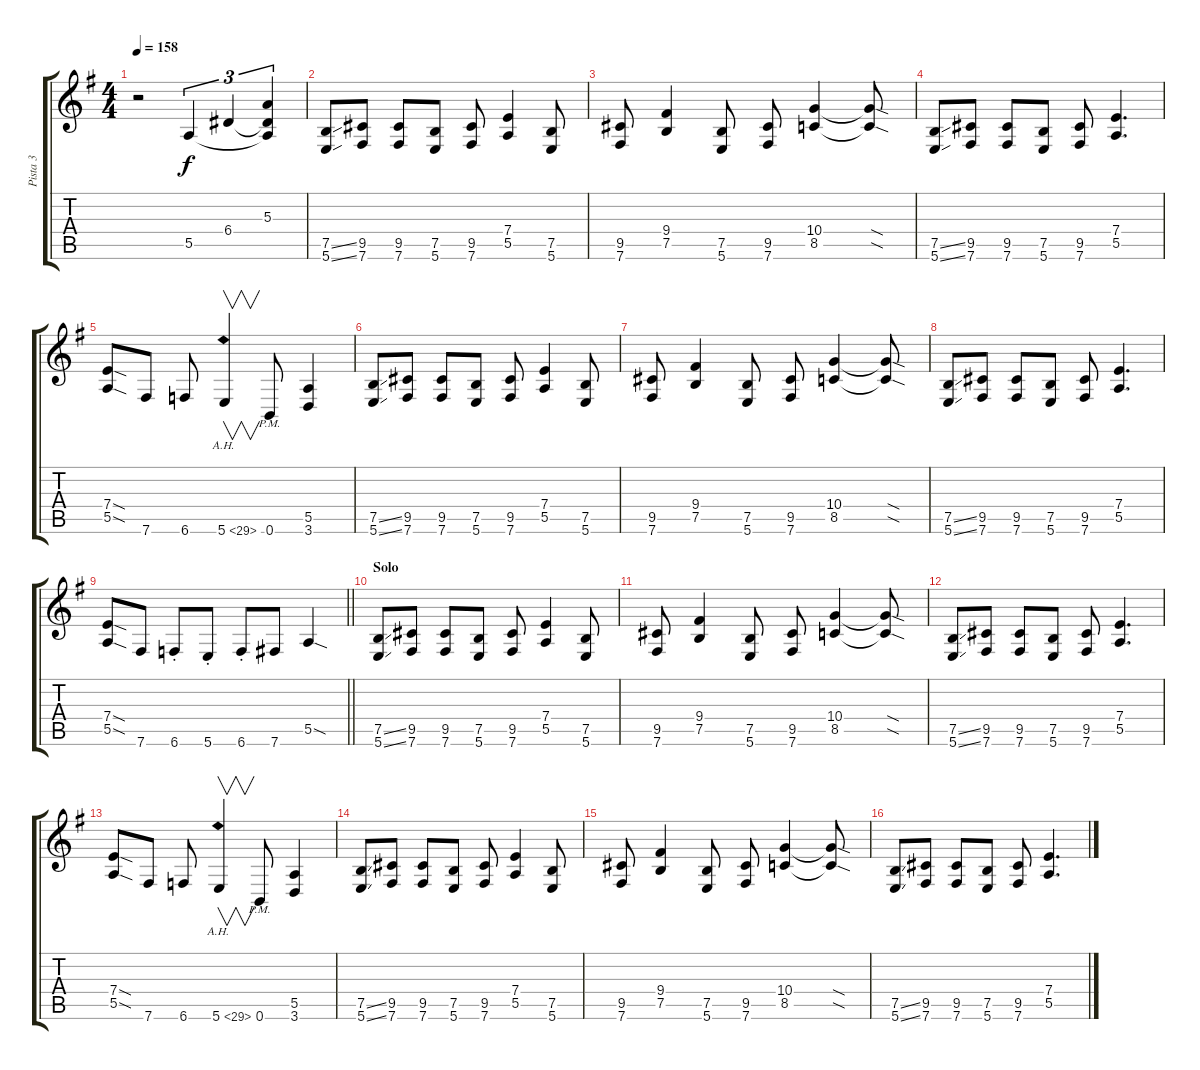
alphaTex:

\track ("Pista 3" "Pista 3") {instrument distortionguitar}
\staff {score tabs}
\tuning (B3 Gb3 E3 A2 E2 B1) {hide}
\ts (4 4)
\tempo 158
\clef g2
\ks g
r.2{dy f} 5.5.4{tu (3 2)} 6.4.4{tu (3 2)} (5.3 6.4{t} 5.5{t}).4{tu (3 2)} |
(7.5{ss} 5.6{ss}).8 (9.5 7.6).8 (9.5 7.6).8 (7.5 5.6).8 (9.5 7.6).8 (7.4 5.5).4 (7.5 5.6).8 |
(9.5 7.6).8 (9.4 7.5).4 (7.5 5.6).8 (9.5 7.6).8 (10.4 8.5).4 (10.4{sod t} 8.5{sod t}).8 |
(7.5{ss} 5.6{ss}).8 (9.5 7.6).8 (9.5 7.6).8 (7.5 5.6).8 (9.5 7.6).8 (7.4 5.5).4{d} |
(7.4{sod} 5.5{sod}).8 7.6.8 6.6.8 5.6{ah 24}.4{v} 0.6{pm}.8 (5.5 3.6).4 |
(7.5{ss} 5.6{ss}).8 (9.5 7.6).8 (9.5 7.6).8 (7.5 5.6).8 (9.5 7.6).8 (7.4 5.5).4 (7.5 5.6).8 |
(9.5 7.6).8 (9.4 7.5).4 (7.5 5.6).8 (9.5 7.6).8 (10.4 8.5).4 (10.4{sod t} 8.5{sod t}).8 |
(7.5{ss} 5.6{ss}).8 (9.5 7.6).8 (9.5 7.6).8 (7.5 5.6).8 (9.5 7.6).8 (7.4 5.5).4{d} |
\barLineRight lightlight
(7.4{sod} 5.5{sod}).8 7.6.8 6.6{st}.8 5.6{st}.8 6.6{st}.8 7.6.8 5.5{sod}.4 |
\section ("" "Solo")
(7.5{ss} 5.6{ss}).8 (9.5 7.6).8 (9.5 7.6).8 (7.5 5.6).8 (9.5 7.6).8 (7.4 5.5).4 (7.5 5.6).8 |
(9.5 7.6).8 (9.4 7.5).4 (7.5 5.6).8 (9.5 7.6).8 (10.4 8.5).4 (10.4{sod t} 8.5{sod t}).8 |
(7.5{ss} 5.6{ss}).8 (9.5 7.6).8 (9.5 7.6).8 (7.5 5.6).8 (9.5 7.6).8 (7.4 5.5).4{d} |
(7.4{sod} 5.5{sod}).8 7.6.8 6.6.8 5.6{ah 24}.4{v} 0.6{pm}.8 (5.5 3.6).4 |
(7.5{ss} 5.6{ss}).8 (9.5 7.6).8 (9.5 7.6).8 (7.5 5.6).8 (9.5 7.6).8 (7.4 5.5).4 (7.5 5.6).8 |
(9.5 7.6).8 (9.4 7.5).4 (7.5 5.6).8 (9.5 7.6).8 (10.4 8.5).4 (10.4{sod t} 8.5{sod t}).8 |
(7.5{ss} 5.6{ss}).8 (9.5 7.6).8 (9.5 7.6).8 (7.5 5.6).8 (9.5 7.6).8 (7.4 5.5).4{d}
